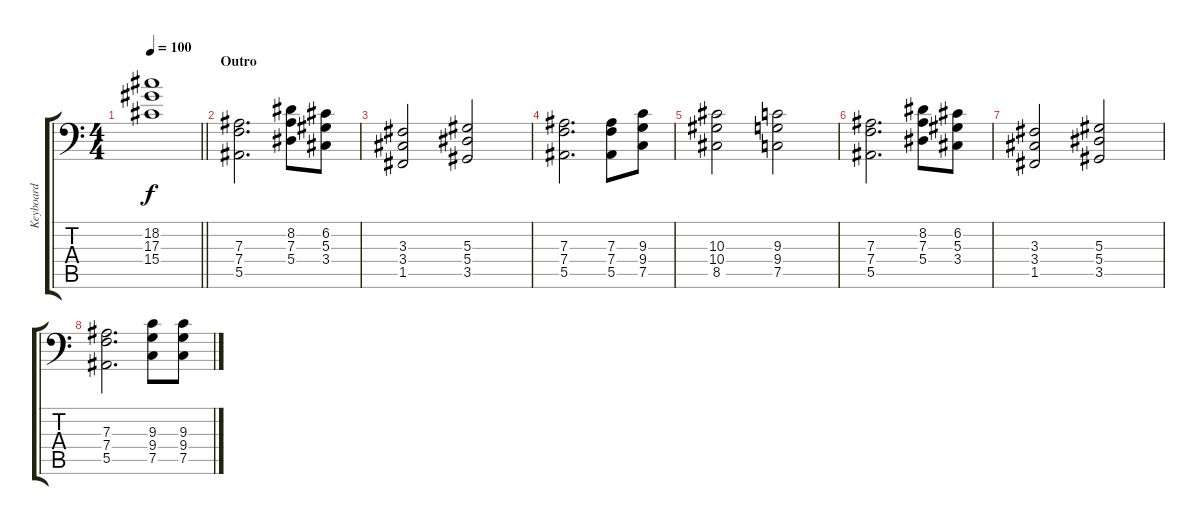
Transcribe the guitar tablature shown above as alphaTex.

\track ("Keyboard" "Keyboard") {instrument stringensemble1}
\staff {score tabs}
\tuning (C4 G3 Eb3 Bb2 F2 Bb1) {hide}
\ts (4 4)
\tempo 100
\clef f4
\barLineRight lightlight
\ks c
(18.2 17.3 15.4).1{dy f} |
\section ("" "Outro")
(7.3 7.4 5.5).2{d volume 13 instrument stringensemble1} (8.2 7.3 5.4).8 (6.2 5.3 3.4).8 |
(3.3 3.4 1.5).2 (5.3 5.4 3.5).2 |
(7.3 7.4 5.5).2{d} (7.3 7.4 5.5).8 (9.3 9.4 7.5).8 |
(10.3 10.4 8.5).2 (9.3 9.4 7.5).2 |
(7.3 7.4 5.5).2{d} (8.2 7.3 5.4).8 (6.2 5.3 3.4).8 |
(3.3 3.4 1.5).2 (5.3 5.4 3.5).2 |
(7.3 7.4 5.5).2{d} (9.3 9.4 7.5).8 (9.3 9.4 7.5).8
